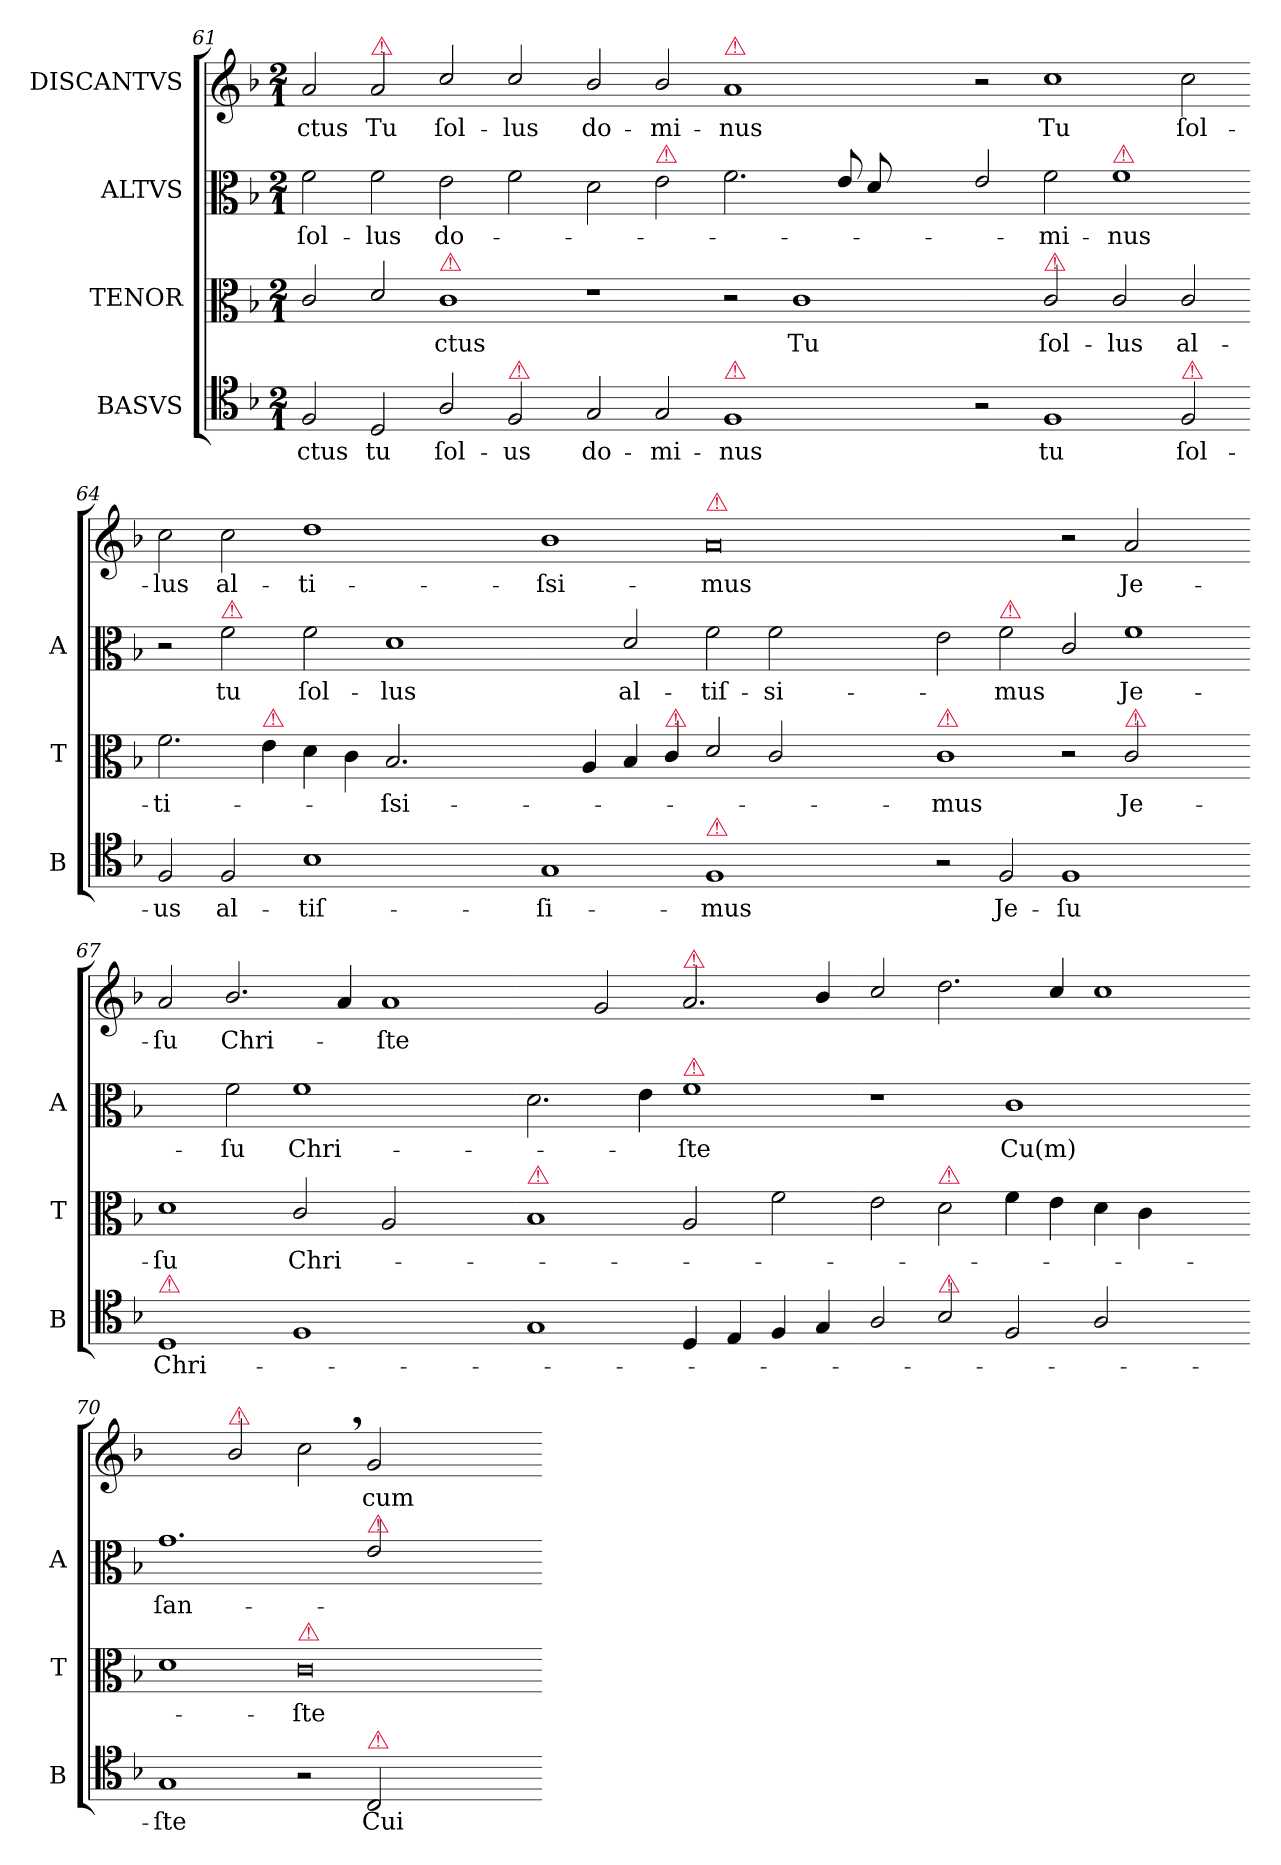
**kern	**text	**kern	**text	**kern	**text	**kern	**text
*part4	*part4	*part3	*part3	*part2	*part2	*part1	*part1
*staff4	*staff4	*staff3	*staff3	*staff2	*staff2	*staff1	*staff1
*I"BASVS	*	*I"TENOR	*	*I"ALTVS	*	*I"DISCANTVS	*
*I'B	*	*I'T	*	*I'A	*	*	*
*clefC4	*	*clefC3	*	*clefC3	*	*clefG2	*
*k[b-]	*	*k[b-]	*	*k[b-]	*	*k[b-]	*
*F:	*	*F:	*	*F:	*	*F:	*
*M2/1	*	*M2/1	*	*M2/1	*	*M2/1	*
=61	=61	=61	=61	=61	=61	=61	=61
2F/	-ctus	2c/	.	2f\	ſol-	2a/	-ctus
!	!	!	!	!	!	!LO:TX:a:color=crimson:t=⚠	!
2D/	tu	2d/	.	2f\	-lus	2a/	Tu
!	!	!LO:TX:a:color=crimson:t=⚠	!	!	!	!	!
2A/	ſol-	1c	-ctus	2e\	do-	2cc/	ſol-
!LO:TX:a:color=crimson:t=⚠	!	!	!	!	!	!	!
2F/	-us	.	.	2f\	.	2cc/	-lus
=62-	=62-	=62-	=62-	=62-	=62-	=62-	=62-
2G/	do-	1r	.	2d\	.	2b-/	do-
!	!	!	!	!LO:TX:a:color=crimson:t=⚠	!	!	!
2G/	-mi-	.	.	2e\	.	2b-/	-mi-
!	!	!	!	!	!	!LO:TX:a:color=crimson:t=⚠	!
!LO:TX:a:color=crimson:t=⚠	!	!	!	!	!	!	!
1F	-nus	2r	.	2.f\	.	1a	-nus
.	.	1c\	Tu	.	.	.	.
.	.	.	.	8e/	.	.	.
.	.	.	.	8d/	.	.	.
2ryy	.	.	.	2ryy	.	2ryy	.
=63-	=63-	=63-	=63-	=63-	=63-	=63-	=63-
2r	.	2ryy	.	2e/	.	2r	.
!	!	!LO:TX:a:color=crimson:t=⚠	!	!	!	!	!
1F	tu	2c/	-ſol-	2f\	mi-	1cc	Tu
!	!	!	!	!LO:TX:a:color=crimson:t=⚠	!	!	!
.	.	2c/	-lus	1f	-nus	.	.
!LO:TX:a:color=crimson:t=⚠	!	!	!	!	!	!	!
2F/	ſol-	2c/	al-	.	.	2cc\	ſol-
=64-	=64-	=64-	=64-	=64-	=64-	=64-	=64-
2F/	-us	2.f\	-ti-	2r	.	2cc\	-lus
!	!	!	!	!LO:TX:a:color=crimson:t=⚠	!	!	!
2F/	al-	.	.	2f\	tu	2cc\	al-
!	!	!LO:TX:a:color=crimson:t=⚠	!	!	!	!	!
.	.	4e\	.	.	.	.	.
1B-	-tiſ-	4d\	.	2f\	ſol-	1dd	-ti-
.	.	4c\	.	.	.	.	.
.	.	2.B-/	-ſsi-	1d\	-lus	.	.
2ryy	.	.	.	.	.	2ryy	.
.	.	4ryy	.	.	.	.	.
=65-	=65-	=65-	=65-	=65-	=65-	=65-	=65-
1G	-ſi-	4ryy	.	2ryy	.	1b-	-ſsi-
.	.	4A/	.	.	.	.	.
.	.	4B-/	.	2d/	al-	.	.
!	!	!LO:TX:a:color=crimson:t=⚠	!	!	!	!	!
.	.	4c/	.	.	.	.	.
!	!	!	!	!	!	!LO:TX:a:color=crimson:t=⚠	!
!LO:TX:a:color=crimson:t=⚠	!	!	!	!	!	!	!
1F	-mus	2d/	.	2f\	-tiſ-	0a	-mus
.	.	2c/	.	2f\	-si-	.	.
1ryy	.	1ryy	.	1ryy	.	.	.
=66-	=66-	=66-	=66-	=66-	=66-	=66-	=66-
!	!	!LO:TX:a:color=crimson:t=⚠	!	!	!	!	!
2r	.	1c	-mus	2e\	.	1ryy	.
!	!	!	!	!LO:TX:a:color=crimson:t=⚠	!	!	!
2F/	Je-	.	.	2f\	-mus	.	.
1F	-ſu	2r	.	2c/	.	2r	.
!	!	!LO:TX:a:color=crimson:t=⚠	!	!	!	!	!
.	.	2c/	Je-	1f\	Je-	2a/	Je-
2ryy	.	2ryy	.	.	.	2ryy	.
=67-	=67-	=67-	=67-	=67-	=67-	=67-	=67-
!LO:TX:a:color=crimson:t=⚠	!	!	!	!	!	!	!
1D	Chri-	1d	-ſu	2ryy	.	2a/	-ſu
.	.	.	.	2f\	-ſu	2.b-/	Chri-
1F	.	2c/	Chri-	1f	Chri-	.	.
.	.	.	.	.	.	4a/	.
.	.	2A/	.	.	.	1a/	-ſte
2ryy	.	2ryy	.	2ryy	.	.	.
=68-	=68-	=68-	=68-	=68-	=68-	=68-	=68-
!	!	!LO:TX:a:color=crimson:t=⚠	!	!	!	!	!
1G	.	1B-	.	2.d\	.	2ryy	.
.	.	.	.	.	.	2g/	.
.	.	.	.	4e\	.	.	.
!	!	!	!	!	!	!LO:TX:a:color=crimson:t=⚠	!
!	!	!	!	!LO:TX:a:color=crimson:t=⚠	!	!	!
4D/	.	2A/	.	1f	ſte	2.a/	.
4E/	.	.	.	.	.	.	.
4F/	.	2f\	.	.	.	.	.
4G/	.	.	.	.	.	4b-/	.
=69-	=69-	=69-	=69-	=69-	=69-	=69-	=69-
2A/	.	2e\	.	1r	.	2cc/	.
!	!	!LO:TX:a:color=crimson:t=⚠	!	!	!	!	!
!LO:TX:a:color=crimson:t=⚠	!	!	!	!	!	!	!
2B-/	.	2d\	.	.	.	2.dd\	.
2F/	.	4f\	.	1c	Cu(m)	.	.
.	.	4e\	.	.	.	4cc/	.
2A/	.	4d\	.	.	.	1cc\	.
.	.	4c\	.	.	.	.	.
2ryy	.	2ryy	.	2ryy	.	.	.
=70-	=70-	=70-	=70-	=70-	=70-	=70-	=70-
1G	-ſte	1d	.	1.g	ſan-	2ryy	.
!	!	!	!	!	!	!LO:TX:a:color=crimson:t=⚠	!
.	.	.	.	.	.	2b-/	.
!	!	!LO:TX:a:color=crimson:t=⚠	!	!	!	!	!
2r	.	0c	ſte	.	.	2cc,<\	.
!	!	!	!	!LO:TX:a:color=crimson:t=⚠	!	!	!
!LO:TX:a:color=crimson:t=⚠	!	!	!	!	!	!	!
2C/	Cui	.	.	2e/	.	2g/	cum
1ryy	.	.	.	1ryy	.	1ryy	.
=-	=-	=-	=-	=-	=-	=-	=-
*-	*-	*-	*-	*-	*-	*-	*-
